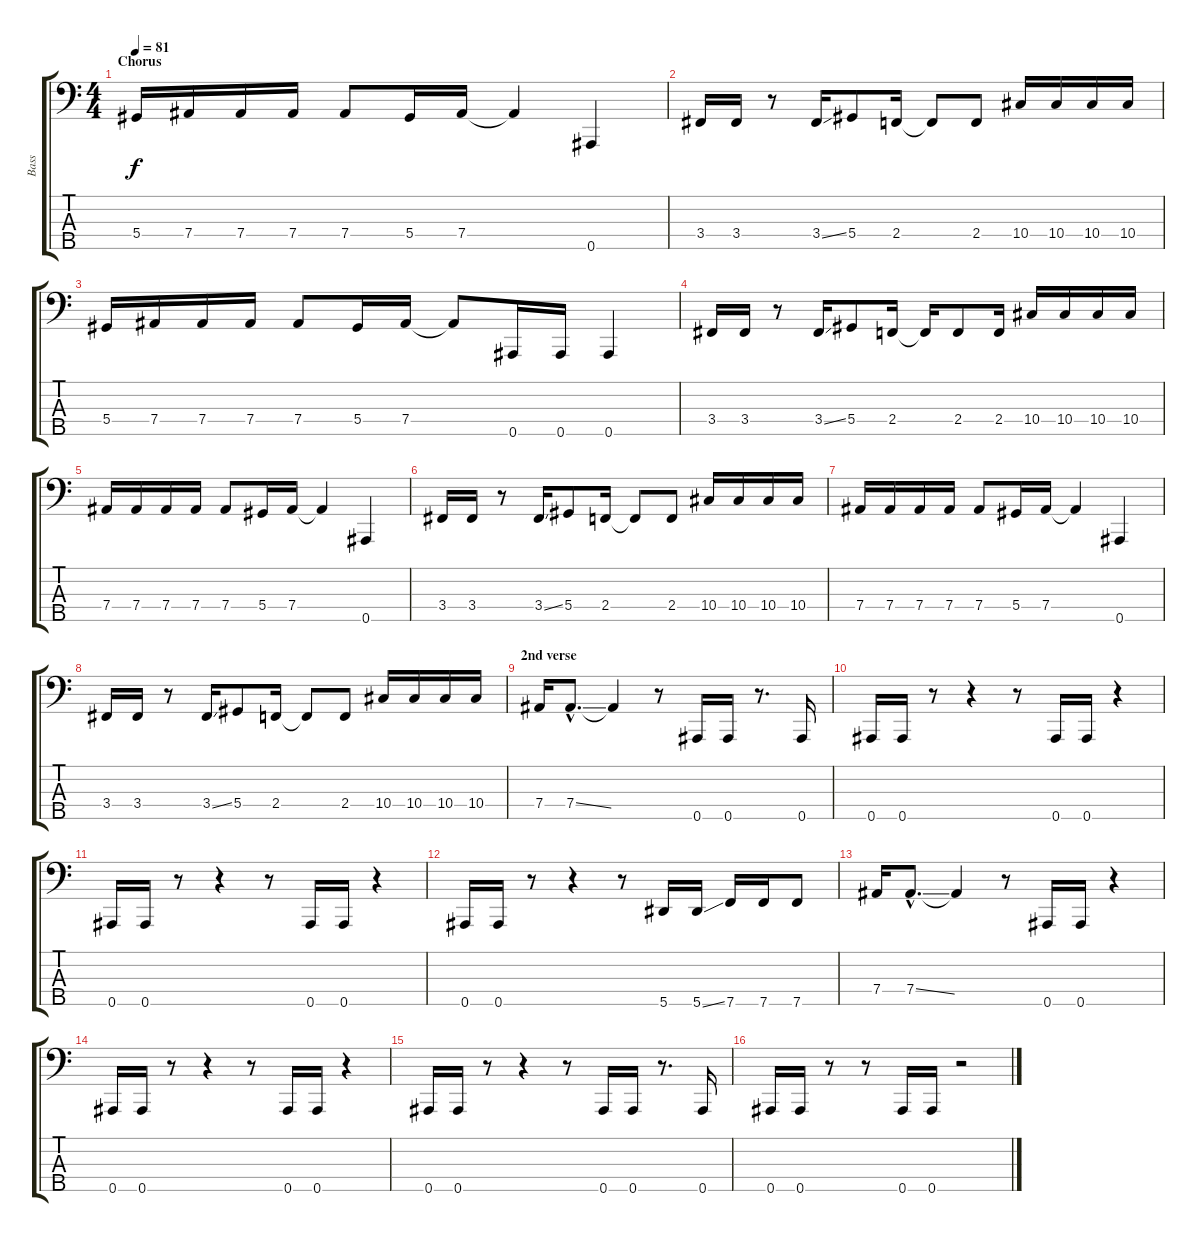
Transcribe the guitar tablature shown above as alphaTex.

\track ("Bass" "Bass") {instrument electricbassfinger}
\staff {score tabs}
\tuning (Gb2 Db2 Ab1 Eb1 Bb0) {hide}
\ts (4 4)
\section ("" "Chorus")
\tempo 81
\clef f4
\ks c
5.4.16{dy f} 7.4.16 7.4.16 7.4.16 7.4.8 5.4.16 7.4.16 7.4{t}.4 0.5.4 |
3.4.16 3.4.16 r.8 3.4{ss}.16 5.4.8 2.4.16 2.4{t}.8 2.4.8 10.4.16 10.4.16 10.4.16 10.4.16 |
5.4.16 7.4.16 7.4.16 7.4.16 7.4.8 5.4.16 7.4.16 7.4{t}.8 0.5.16 0.5.16 0.5.4 |
3.4.16 3.4.16 r.8 3.4{ss}.16 5.4.8 2.4.16 2.4{t}.16 2.4.8 2.4.16 10.4.16 10.4.16 10.4.16 10.4.16 |
7.4.16 7.4.16 7.4.16 7.4.16 7.4.8 5.4.16 7.4.16 7.4{t}.4 0.5.4 |
3.4.16 3.4.16 r.8 3.4{ss}.16 5.4.8 2.4.16 2.4{t}.8 2.4.8 10.4.16 10.4.16 10.4.16 10.4.16 |
7.4.16 7.4.16 7.4.16 7.4.16 7.4.8 5.4.16 7.4.16 7.4{t}.4 0.5.4 |
3.4.16 3.4.16 r.8 3.4{ss}.16 5.4.8 2.4.16 2.4{t}.8 2.4.8 10.4.16 10.4.16 10.4.16 10.4.16 |
\section ("" "2nd verse")
7.4.16 7.4{ss hac}.8{d} 7.4{t}.4 r.8 0.5.16 0.5.16 r.8{d} 0.5.16 |
0.5.16 0.5.16 r.8 r.4 r.8 0.5.16 0.5.16 r.4 |
0.5.16 0.5.16 r.8 r.4 r.8 0.5.16 0.5.16 r.4 |
0.5.16 0.5.16 r.8 r.4 r.8 5.5.16 5.5{ss}.16 7.5.16 7.5.16 7.5.8 |
7.4.16 7.4{ss hac}.8{d} 7.4{t}.4 r.8 0.5.16 0.5.16 r.4 |
0.5.16 0.5.16 r.8 r.4 r.8 0.5.16 0.5.16 r.4 |
0.5.16 0.5.16 r.8 r.4 r.8 0.5.16 0.5.16 r.8{d} 0.5.16 |
0.5.16 0.5.16 r.8 r.8 0.5.16 0.5.16 r.2
